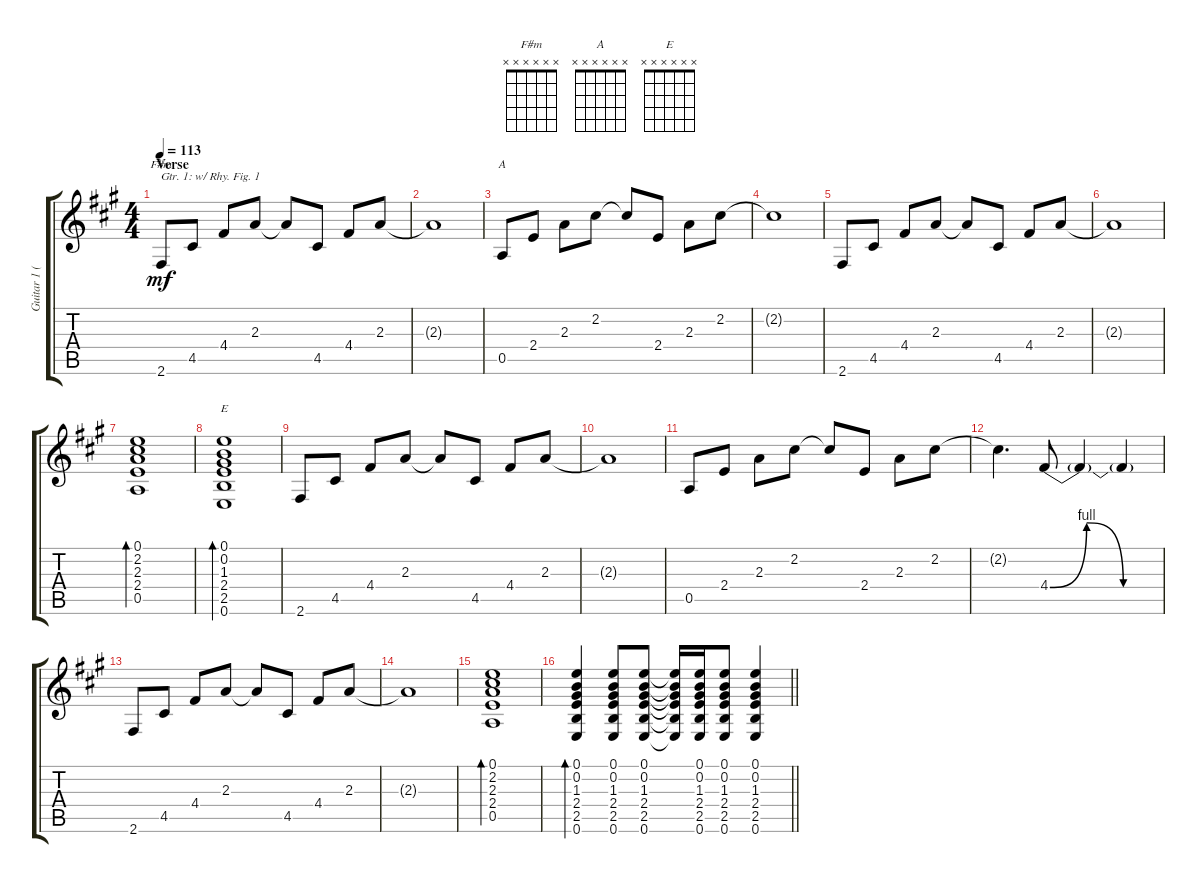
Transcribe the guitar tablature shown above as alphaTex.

\track ("Guitar 1 (clean)" "Guitar 1 (") {instrument electricguitarclean}
\staff {score tabs}
\tuning (E4 B3 G3 D3 A2 E2) {hide}
\chord ("F#m" x x x x x x)
\chord ("A" x x x x x x)
\chord ("E" x x x x x x)
\ts (4 4)
\section ("" "Verse")
\tempo 113
\clef g2
\ks f#minor
2.6.8{ch "F#m" txt "Gtr. 1: w/ Rhy. Fig. 1" dy mf} 4.5.8 4.4.8 2.3.8 2.3{t}.8 4.5.8 4.4.8 2.3.8 |
2.3{t}.1 |
0.5.8{ch "A"} 2.4.8 2.3.8 2.2.8 2.2{t}.8 2.4.8 2.3.8 2.2.8 |
2.2{t}.1 |
2.6.8 4.5.8 4.4.8 2.3.8 2.3{t}.8 4.5.8 4.4.8 2.3.8 |
2.3{t}.1 |
(0.1 2.2 2.3 2.4 0.5).1{bd 120} |
(0.1 0.2 1.3 2.4 2.5 0.6).1{bd 120 ch "E"} |
2.6.8 4.5.8 4.4.8 2.3.8 2.3{t}.8 4.5.8 4.4.8 2.3.8 |
2.3{t}.1 |
0.5.8 2.4.8 2.3.8 2.2.8 2.2{t}.8 2.4.8 2.3.8 2.2.8 |
2.2{t}.4{d} 4.4{be (bendrelease 0 0 8 4 20 4 60 0)}.8 4.4{t}.4 4.4{be (hold 0 0 60 0) t}.4 |
2.6.8 4.5.8 4.4.8 2.3.8 2.3{t}.8 4.5.8 4.4.8 2.3.8 |
2.3{t}.1 |
(0.1 2.2 2.3 2.4 0.5).1{bd 240} |
\barLineRight lightlight
(0.1 0.2 1.3 2.4 2.5 0.6).4{bd 240} (0.1 0.2 1.3 2.4 2.5 0.6).8 (0.1 0.2 1.3 2.4 2.5 0.6).8 (0.1{t} 0.2{t} 1.3{t} 2.4{t} 2.5{t} 0.6{t}).16 (0.1 0.2 1.3 2.4 2.5 0.6).16 (0.1 0.2 1.3 2.4 2.5 0.6).8 (0.1 0.2 1.3 2.4 2.5 0.6).4
